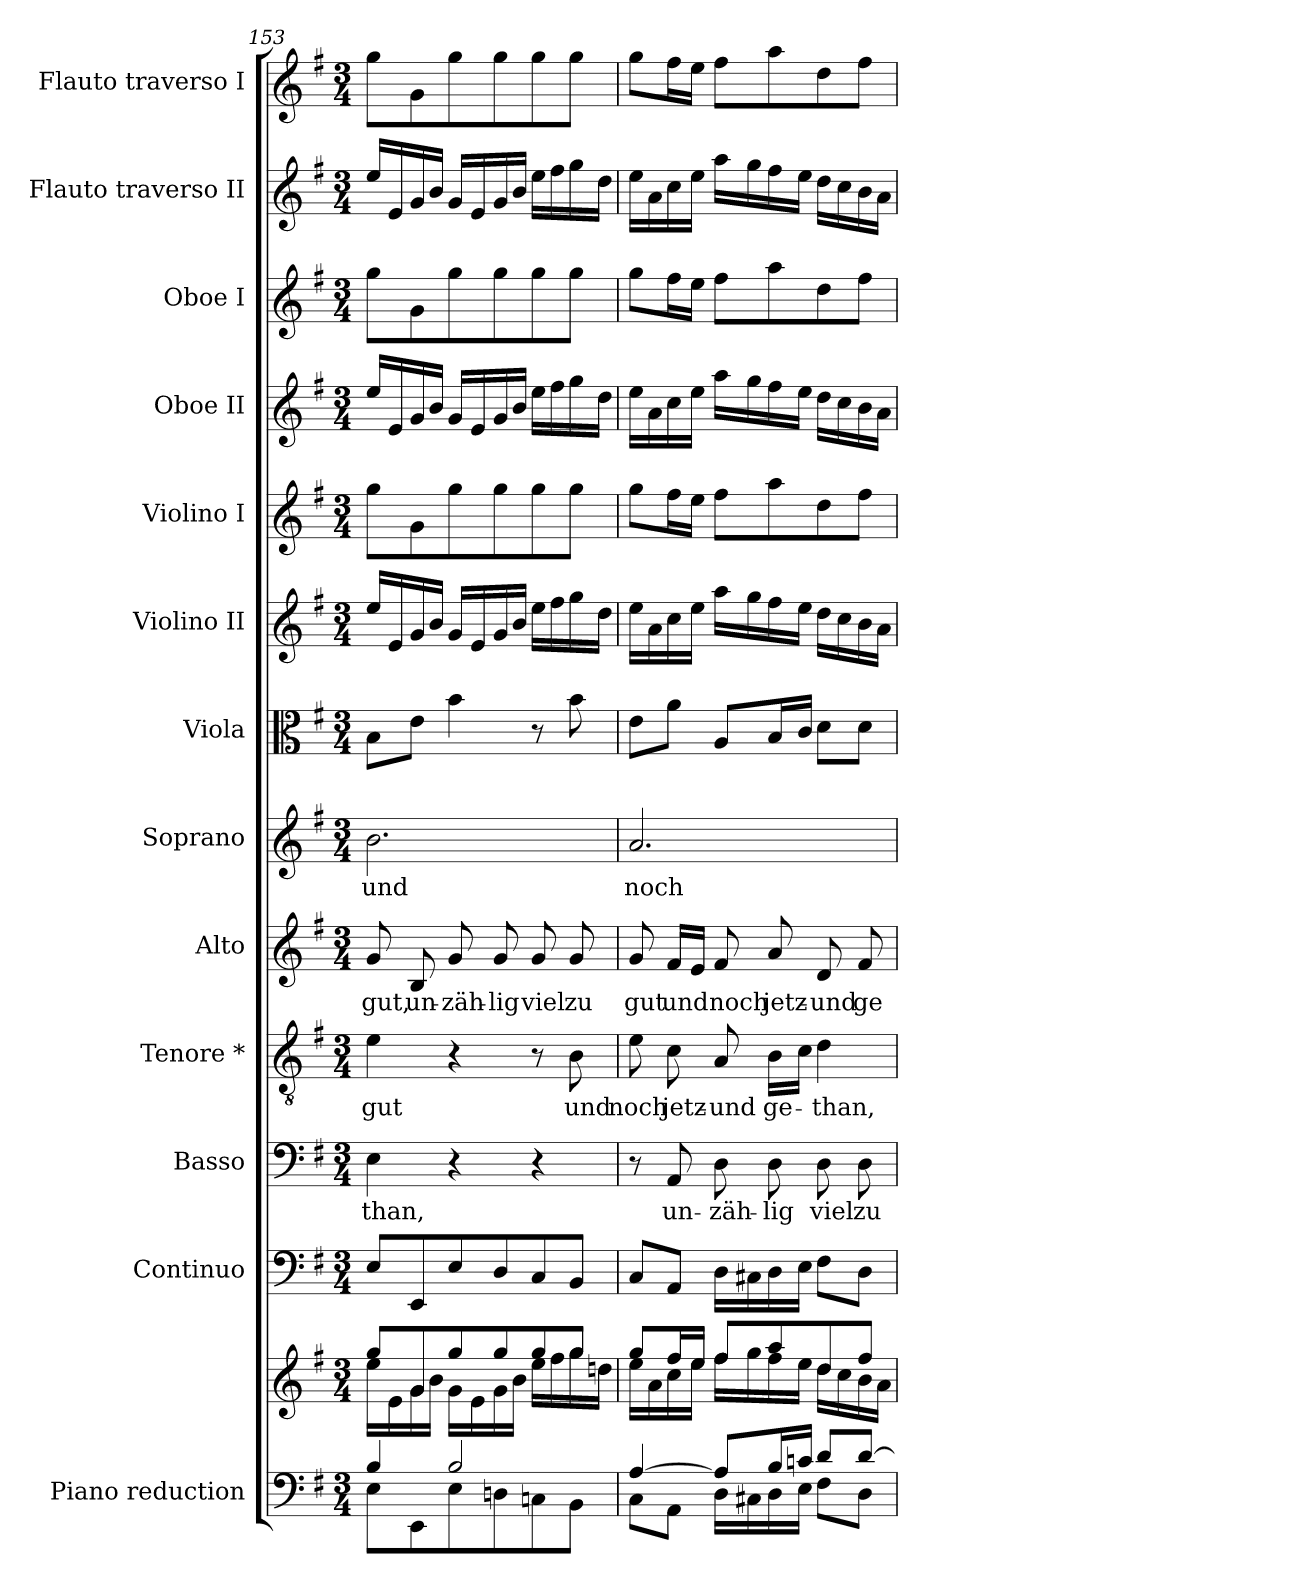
**kern	**kern	**kern	**kern	**text	**kern	**text	**kern	**text	**kern	**text	**kern	**kern	**kern	**kern	**kern	**kern	**kern
*part13	*part13	*part12	*part11	*part11	*part10	*part10	*part9	*part9	*part8	*part8	*part7	*part6	*part5	*part4	*part3	*part2	*part1
*staff14	*staff13	*staff12	*staff11	*staff11	*staff10	*staff10	*staff9	*staff9	*staff8	*staff8	*staff7	*staff6	*staff5	*staff4	*staff3	*staff2	*staff1
*I"Piano reduction	*	*I"Continuo	*I"Basso	*	*I"Tenore *	*	*I"Alto	*	*I"Soprano	*	*I"Viola	*I"Violino II	*I"Violino I	*I"Oboe II	*I"Oboe I	*I"Flauto traverso II	*I"Flauto traverso I
*I'Pno	*	*	*	*	*	*	*	*	*	*	*I'Vla	*I'Vln	*I'Vln	*I'Ob	*I'Ob	*	*
*clefF4	*clefG2	*clefF4	*clefF4	*	*clefGv2	*	*clefG2	*	*clefG2	*	*clefC3	*clefG2	*clefG2	*clefG2	*clefG2	*clefG2	*clefG2
*k[f#]	*k[f#]	*k[f#]	*k[f#]	*	*k[f#]	*	*k[f#]	*	*k[f#]	*	*k[f#]	*k[f#]	*k[f#]	*k[f#]	*k[f#]	*k[f#]	*k[f#]
*M3/4	*M3/4	*M3/4	*M3/4	*	*M3/4	*	*M3/4	*	*M3/4	*	*M3/4	*M3/4	*M3/4	*M3/4	*M3/4	*M3/4	*M3/4
=153	=153	=153	=153	=153	=153	=153	=153	=153	=153	=153	=153	=153	=153	=153	=153	=153	=153
*^	*^	*	*	*	*	*	*	*	*	*	*	*	*	*	*	*	*
!	!	!	!	!	!	!LO:LY:b	!	!LO:LY:b	!	!LO:LY:b	!	!LO:LY:b	!	!	!	!	!	!	!
4B/	8E\L	8gg/L	16ee\LL	8E/L	4E\	-than,	4e\	gut	8g/	gut,	2.b\	und	8B\L	16ee/LL	8gg\L	16ee/LL	8gg\L	16ee/LL	8gg\L
.	.	.	16e\	.	.	.	.	.	.	.	.	.	.	16e/	.	16e/	.	16e/	.
!	!	!	!	!	!	!	!	!	!	!LO:LY:b	!	!	!	!	!	!	!	!	!
.	8EE\	8g/	16g\	8EE/	.	.	.	.	8B/	un-	.	.	8e\J	16g/	8g\	16g/	8g\	16g/	8g\
.	.	.	16b\JJ	.	.	.	.	.	.	.	.	.	.	16b/JJ	.	16b/JJ	.	16b/JJ	.
!	!	!	!	!	!	!	!	!	!	!LO:LY:b	!	!	!	!	!	!	!	!	!
2B/	8E\	8gg/	16g\LL	8E/	4r	.	4r	.	8g/	-zäh-	.	.	4b\	16g/LL	8gg\	16g/LL	8gg\	16g/LL	8gg\
.	.	.	16e\	.	.	.	.	.	.	.	.	.	.	16e/	.	16e/	.	16e/	.
!	!	!	!	!	!	!	!	!	!	!LO:LY:b	!	!	!	!	!	!	!	!	!
.	8Dn\	8gg/	16g\	8D/	.	.	.	.	8g/	-lig	.	.	.	16g/	8gg\	16g/	8gg\	16g/	8gg\
.	.	.	16b\JJ	.	.	.	.	.	.	.	.	.	.	16b/JJ	.	16b/JJ	.	16b/JJ	.
!	!	!	!	!	!	!	!	!	!	!LO:LY:b	!	!	!	!	!	!	!	!	!
.	8Cn\	8gg/	16ee\LL	8C/	4r	.	8r	.	8g/	viel	.	.	8r	16ee\LL	8gg\	16ee\LL	8gg\	16ee\LL	8gg\
.	.	.	16ff#\	.	.	.	.	.	.	.	.	.	.	16ff#\	.	16ff#\	.	16ff#\	.
!	!	!	!	!	!	!	!	!LO:LY:b	!	!LO:LY:b	!	!	!	!	!	!	!	!	!
.	8BB\J	8gg/J	16gg\	8BB/J	.	.	8B\	und	8g/	zu	.	.	8b\	16gg\	8gg\J	16gg\	8gg\J	16gg\	8gg\J
.	.	.	16ddn\JJ	.	.	.	.	.	.	.	.	.	.	16dd\JJ	.	16dd\JJ	.	16dd\JJ	.
=154	=154	=154	=154	=154	=154	=154	=154	=154	=154	=154	=154	=154	=154	=154	=154	=154	=154	=154	=154
!	!	!	!	!	!	!	!	!LO:LY:b	!	!LO:LY:b	!	!LO:LY:b	!	!	!	!	!	!	!
[4A/	8C\L	8gg/L	16ee\LL	8C/L	8r	.	8e\	noch	8g/	gut	2.a/	noch	8e\L	16ee\LL	8gg\L	16ee\LL	8gg\L	16ee\LL	8gg\L
.	.	.	16a\	.	.	.	.	.	.	.	.	.	.	16a\	.	16a\	.	16a\	.
!	!	!	!	!	!	!LO:LY:b	!	!LO:LY:b	!	!LO:LY:b	!	!	!	!	!	!	!	!	!
.	8AA\J	16ff#/L	16cc\	8AA/J	8AA/	un-	8c\	jetz-	16f#/LL	und	.	.	8a\J	16cc\	16ff#\L	16cc\	16ff#\L	16cc\	16ff#\L
.	.	16ee/JJ	16ee\JJ	.	.	.	.	.	16e/JJ	.	.	.	.	16ee\JJ	16ee\JJ	16ee\JJ	16ee\JJ	16ee\JJ	16ee\JJ
!	!	!	!	!	!	!LO:LY:b	!	!LO:LY:b	!	!LO:LY:b	!	!	!	!	!	!	!	!	!
8A/L]	16D\LL	8ff#/L	16ff#\LL	16D\LL	8D\	-zäh-	8A/	-und	8f#/	noch	.	.	8A/L	16aa\LL	8ff#\L	16aa\LL	8ff#\L	16aa\LL	8ff#\L
.	16C#X\	.	16gg\	16C#X\	.	.	.	.	.	.	.	.	.	16gg\	.	16gg\	.	16gg\	.
!	!	!	!	!	!	!LO:LY:b	!	!LO:LY:b	!	!LO:LY:b	!	!	!	!	!	!	!	!	!
16B/L	16D\	8aa/	16ff#\	16D\	8D\	-lig	16B\LL	ge-	8a/	jetz-	.	.	16B/L	16ff#\	8aa\	16ff#\	8aa\	16ff#\	8aa\
16cn/JJ	16E\JJ	.	16ee\JJ	16E\JJ	.	.	16c\JJ	.	.	.	.	.	16c/JJ	16ee\JJ	.	16ee\JJ	.	16ee\JJ	.
!	!	!	!	!	!	!LO:LY:b	!	!LO:LY:b	!	!LO:LY:b	!	!	!	!	!	!	!	!	!
8d/L	8F#\L	8dd/	16dd\LL	8F#\L	8D\	viel	4d\	-than,	8d/	-und	.	.	8d\L	16dd\LL	8dd\	16dd\LL	8dd\	16dd\LL	8dd\
.	.	.	16cc\	.	.	.	.	.	.	.	.	.	.	16cc\	.	16cc\	.	16cc\	.
!	!	!	!	!	!	!LO:LY:b	!	!	!	!LO:LY:b	!	!	!	!	!	!	!	!	!
[8d/J	8D\J	8ff#/J	16b\	8D\J	8D\	zu	.	.	8f#/	ge-	.	.	8d\J	16b\	8ff#\J	16b\	8ff#\J	16b\	8ff#\J
.	.	.	16a\JJ	.	.	.	.	.	.	.	.	.	.	16a\JJ	.	16a\JJ	.	16a\JJ	.
*v	*v	*	*	*	*	*	*	*	*	*	*	*	*	*	*	*	*	*	*
*	*v	*v	*	*	*	*	*	*	*	*	*	*	*	*	*	*	*	*
=	=	=	=	=	=	=	=	=	=	=	=	=	=	=	=	=	=
*-	*-	*-	*-	*-	*-	*-	*-	*-	*-	*-	*-	*-	*-	*-	*-	*-	*-
